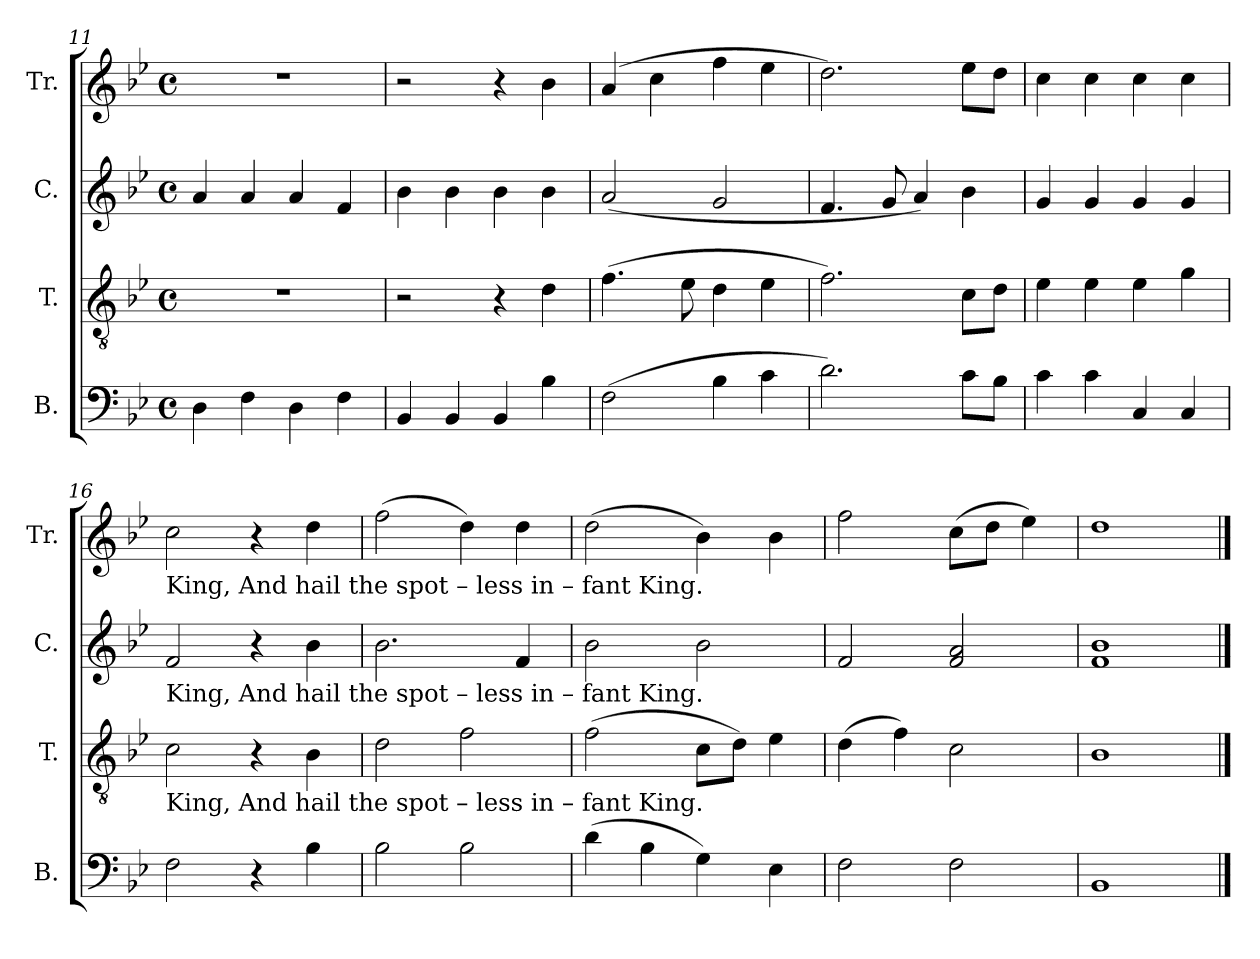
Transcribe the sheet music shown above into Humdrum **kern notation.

**kern	**kern	**kern	**kern
*part4	*part3	*part2	*part1
*staff4	*staff3	*staff2	*staff1
*I"B.	*I"T.	*I"C.	*I"Tr.
*I'B.	*I'T.	*I'C.	*I'Tr.
*clefF4	*clefGv2	*clefG2	*clefG2
*k[b-e-]	*k[b-e-]	*k[b-e-]	*k[b-e-]
*M4/4	*M4/4	*M4/4	*M4/4
*met(c)	*met(c)	*met(c)	*met(c)
=11	=11	=11	=11
4D\	1r	4a/	1r
4F\	.	4a/	.
4D\	.	4a/	.
4F\	.	4f/	.
=12	=12	=12	=12
4BB-/	2r	4b-\	2r
4BB-/	.	4b-\	.
4BB-/	4r	4b-\	4r
4B-\	4d\	4b-\	4b-\
=13	=13	=13	=13
(2F\	(4.f\	(2a/	(4a/
.	.	.	4cc\
.	8e-\	.	.
4B-\	4d\	2g/	4ff\
4c\	4e-\	.	4ee-\
=14	=14	=14	=14
2.d\)	2.f\)	4.f/	2.dd\)
.	.	8g/	.
.	.	4a/)	.
8c\L	8c\L	4b-\	8ee-\L
8B-\J	8d\J	.	8dd\J
=15	=15	=15	=15
4c\	4e-\	4g/	4cc\
4c\	4e-\	4g/	4cc\
4C/	4e-\	4g/	4cc\
4C/	4g\	4g/	4cc\
!!LO:LB:g=z
=16	=16	=16	=16
!	!	!	!LO:TX:b:t=King,     And  hail     the   spot –  less              in    –   fant          King.
!	!	!LO:TX:b:t=King,     And  hail     the   spot –  less              in    –   fant          King.	!
!	!LO:TX:b:t=King,     And  hail     the   spot –  less              in    –   fant          King.	!	!
2F\	2c\	2f/	2cc\
4r	4r	4r	4r
4B-\	4B-\	4b-\	4dd\
=17	=17	=17	=17
2B-\	2d\	2.b-\	(2ff\
2B-\	2f\	.	4dd\)
.	.	4f/	4dd\
=18	=18	=18	=18
(4d\	(2f\	2b-\	(2dd\
4B-\	.	.	.
4G\)	8c\L	2b-\	4b-\)
.	8d\J)	.	.
4E-\	4e-\	.	4b-\
=19	=19	=19	=19
2F\	(4d\	2f/	2ff\
.	4f\)	.	.
2F\	2c\	2f/ 2a/	(8cc\L
.	.	.	8dd\J
.	.	.	4ee-\)
=20	=20	=20	=20
1BB-	1B-	1f 1b-	1dd
==	==	==	==
*-	*-	*-	*-
